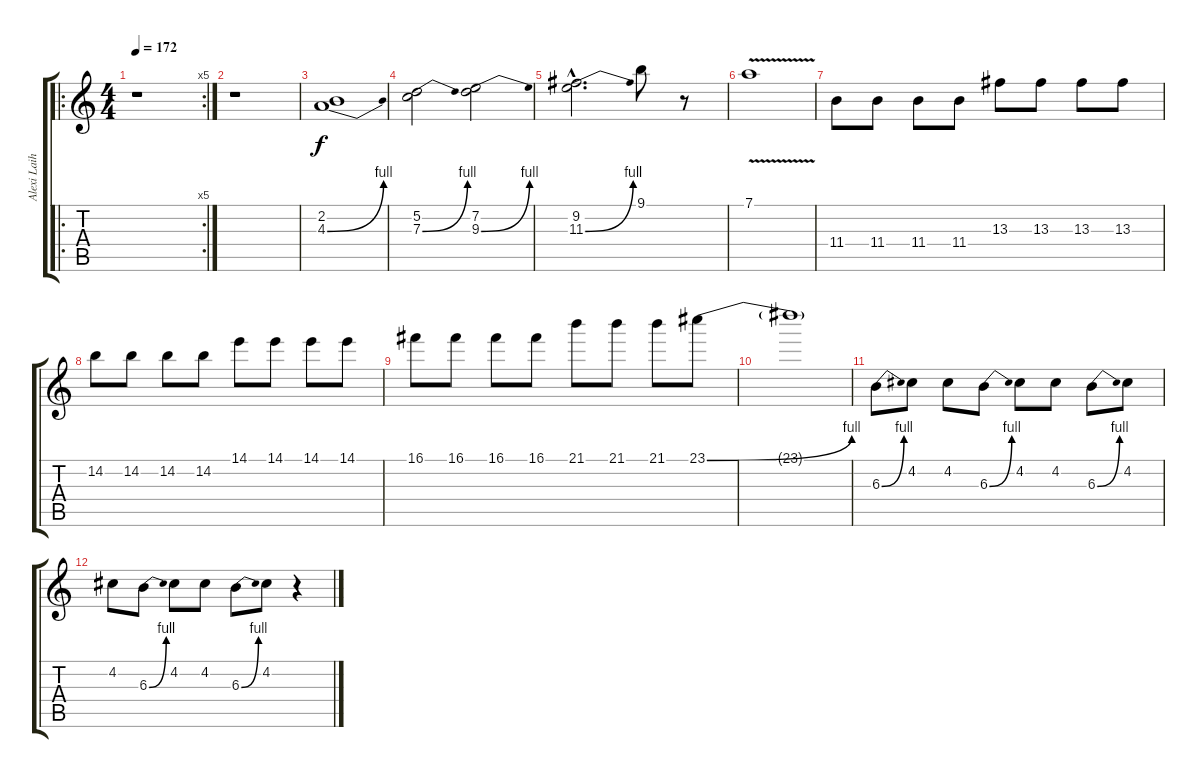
\track ("Alexi Laiho" "Alexi Laih") {instrument overdrivenguitar}
\staff {score tabs}
\tuning (D4 A3 F3 C3 G2 D2) {hide}
\ro
\rc 5
\ts (4 4)
\tempo 172
\clef g2
\ks c
r.1{dy f instrument overdrivenguitar} |
r.1 |
(2.2 4.3{be (bend 0 0 60 4)}).1 |
(5.2 7.3{be (bend 0 0 60 4)}).2 (7.2 9.3{be (bend 0 0 60 4)}).2 |
(9.2{hac} 11.3{be (bend 0 0 60 4) hac}).2{d} 9.1.8 r.8 |
7.1{v}.1 |
11.4.8 11.4.8 11.4.8 11.4.8 13.3.8 13.3.8 13.3.8 13.3.8 |
14.2.8 14.2.8 14.2.8 14.2.8 14.1.8 14.1.8 14.1.8 14.1.8 |
16.1.8 16.1.8 16.1.8 16.1.8 21.1.8 21.1.8 21.1.8 23.1{be (bend 0 0 60 4)}.8 |
23.1{t}.1 |
6.3{be (bend 0 0 60 4)}.8 4.2.8 4.2.8 6.3{be (bend 0 0 60 4)}.8 4.2.8 4.2.8 6.3{be (bend 0 0 60 4)}.8 4.2.8 |
4.2.8 6.3{be (bend 0 0 60 4)}.8 4.2.8 4.2.8 6.3{be (bend 0 0 60 4)}.8 4.2.8 r.4
